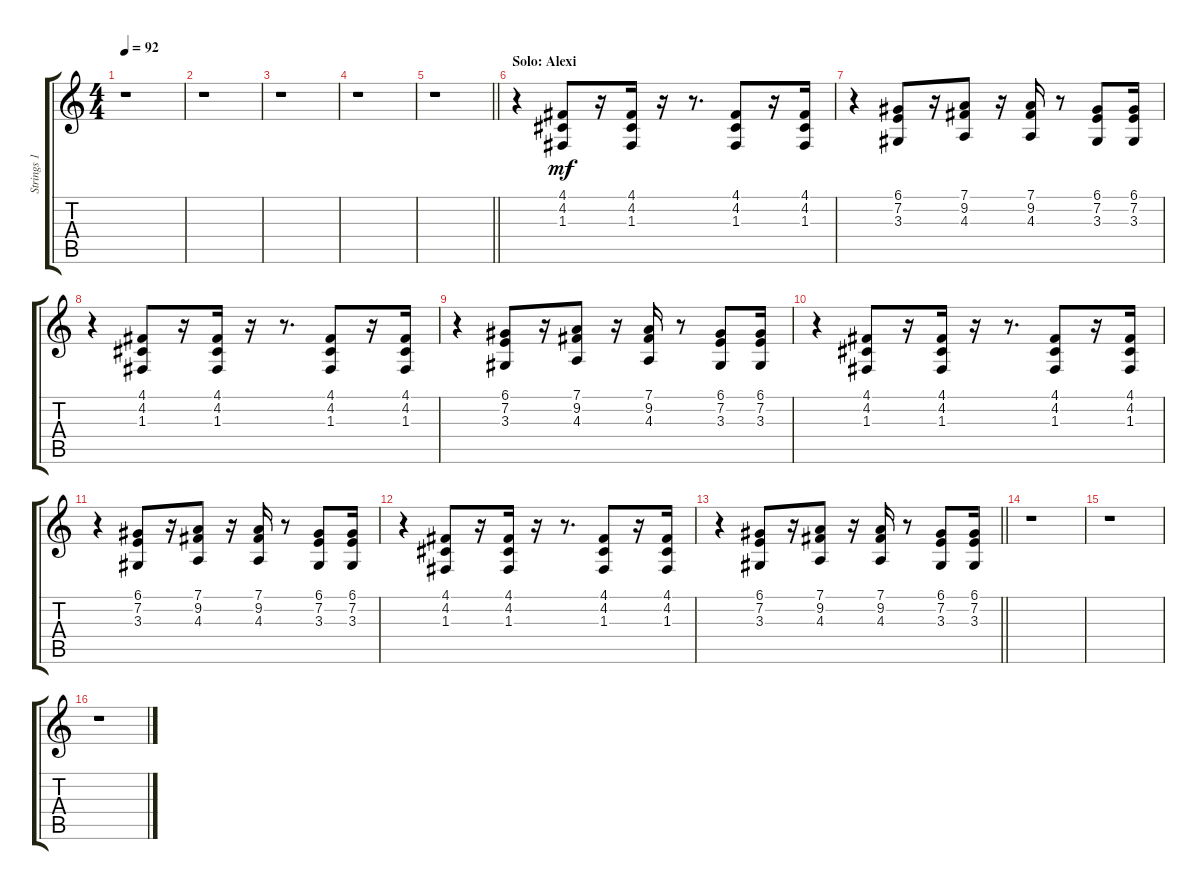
\track ("Strings 1" "Strings 1") {instrument stringensemble1}
\staff {score tabs}
\tuning (D4 A3 F3 C3 G2 D2) {hide}
\ts (4 4)
\tempo 92
\clef g2
\ks c
r.1{dy mf} |
r.1 |
r.1 |
r.1 |
\barLineRight lightlight
r.1 |
\section ("" "Solo: Alexi")
r.4 (4.1 4.2 1.3).8 r.16 (4.1 4.2 1.3).16 r.16 r.8{d} (4.1 4.2 1.3).8 r.16 (4.1 4.2 1.3).16 |
r.4 (6.1 7.2 3.3).8 r.16 (7.1 9.2 4.3).8 r.16 (7.1 9.2 4.3).16 r.8 (6.1 7.2 3.3).8 (6.1 7.2 3.3).16 |
r.4 (4.1 4.2 1.3).8 r.16 (4.1 4.2 1.3).16 r.16 r.8{d} (4.1 4.2 1.3).8 r.16 (4.1 4.2 1.3).16 |
r.4 (6.1 7.2 3.3).8 r.16 (7.1 9.2 4.3).8 r.16 (7.1 9.2 4.3).16 r.8 (6.1 7.2 3.3).8 (6.1 7.2 3.3).16 |
r.4 (4.1 4.2 1.3).8 r.16 (4.1 4.2 1.3).16 r.16 r.8{d} (4.1 4.2 1.3).8 r.16 (4.1 4.2 1.3).16 |
r.4 (6.1 7.2 3.3).8 r.16 (7.1 9.2 4.3).8 r.16 (7.1 9.2 4.3).16 r.8 (6.1 7.2 3.3).8 (6.1 7.2 3.3).16 |
r.4 (4.1 4.2 1.3).8 r.16 (4.1 4.2 1.3).16 r.16 r.8{d} (4.1 4.2 1.3).8 r.16 (4.1 4.2 1.3).16 |
\barLineRight lightlight
r.4 (6.1 7.2 3.3).8 r.16 (7.1 9.2 4.3).8 r.16 (7.1 9.2 4.3).16 r.8 (6.1 7.2 3.3).8 (6.1 7.2 3.3).16 |
r.1 |
r.1 |
r.1
